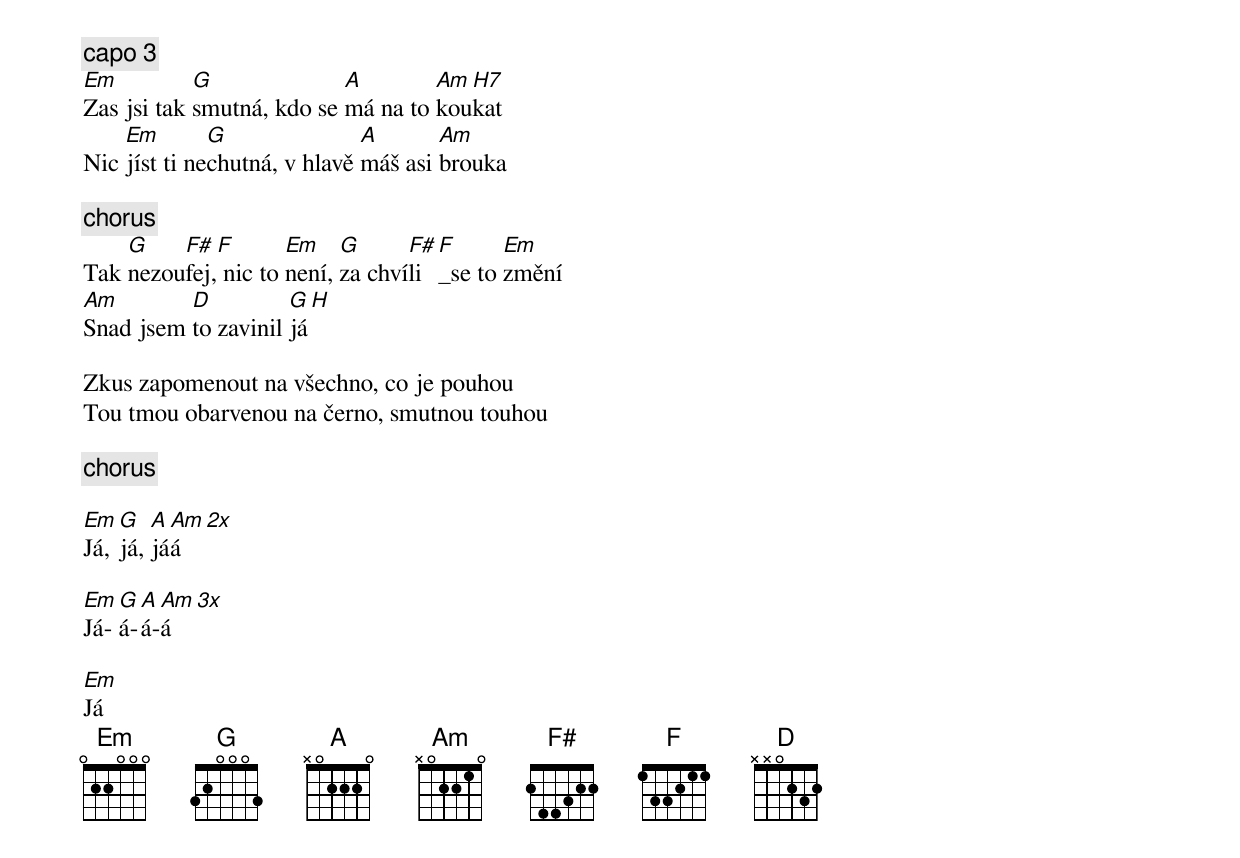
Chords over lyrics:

[capo 3]
Em          G              A        Am H7
Zas jsi tak smutná, kdo se má na to koukat
    Em        G               A       Am
Nic jíst ti nechutná, v hlavě máš asi brouka

[chorus]
    G    F#  F       Em    G      F# F      Em
Tak nezoufej, nic to není, za chvíli _se to změní
Am        D          G H
Snad jsem to zavinil já

Zkus zapomenout na všechno, co je pouhou
Tou tmou obarvenou na černo, smutnou touhou

[chorus]

Em  G   A Am
Já, já, jáá [2x]

Em G A Am
Já-á-á-á [3x]

Em
Já
